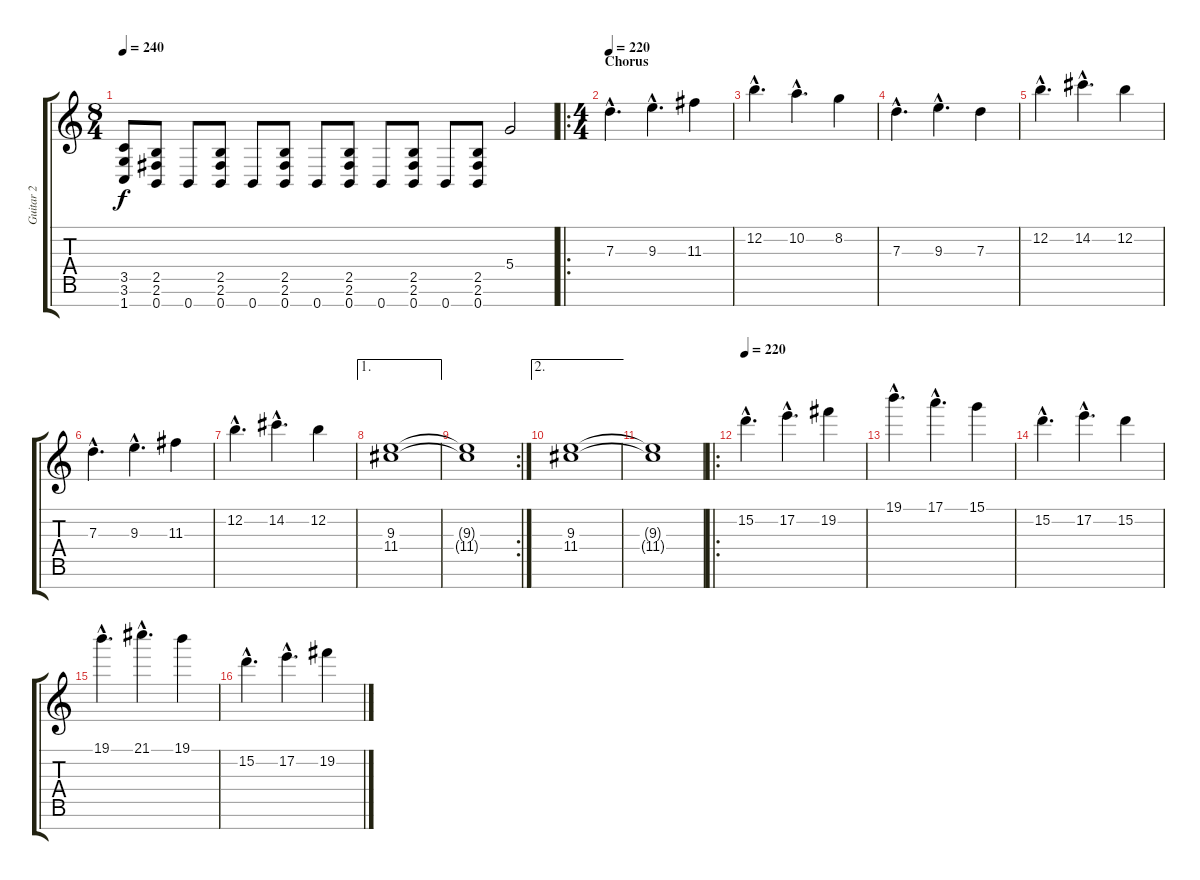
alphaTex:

\track ("Guitar 2" "Guitar 2") {instrument distortionguitar}
\staff {score tabs}
\tuning (E4 B3 G3 D3 A2 E2 B1) {hide}
\ts (8 4)
\tempo 240
\clef g2
\ks c
(3.5 3.6 1.7).8{dy f} (2.5 2.6 0.7).8 0.7.8 (2.5 2.6 0.7).8 0.7.8 (2.5 2.6 0.7).8 0.7.8 (2.5 2.6 0.7).8 0.7.8 (2.5 2.6 0.7).8 0.7.8 (2.5 2.6 0.7).8 5.4.2 |
\ro
\ts (4 4)
\section ("" "Chorus")
\tempo 220
7.3{hac}.4{d} 9.3{hac}.4{d} 11.3.4 |
12.2{hac}.4{d} 10.2{hac}.4{d} 8.2.4 |
7.3{hac}.4{d} 9.3{hac}.4{d} 7.3.4 |
12.2{hac}.4{d} 14.2{hac}.4{d} 12.2.4 |
7.3{hac}.4{d} 9.3{hac}.4{d} 11.3.4 |
12.2{hac}.4{d} 14.2{hac}.4{d} 12.2.4 |
\ae 1
(9.3 11.4).1 |
\rc 2
(9.3{t} 11.4{t}).1 |
\ae 2
(9.3 11.4).1 |
(9.3{t} 11.4{t}).1 |
\ro
\tempo 220
15.2{hac}.4{d} 17.2{hac}.4{d} 19.2.4 |
19.1{hac}.4{d} 17.1{hac}.4{d} 15.1.4 |
15.2{hac}.4{d} 17.2{hac}.4{d} 15.2.4 |
19.1{hac}.4{d} 21.1{hac}.4{d} 19.1.4 |
15.2{hac}.4{d} 17.2{hac}.4{d} 19.2.4
